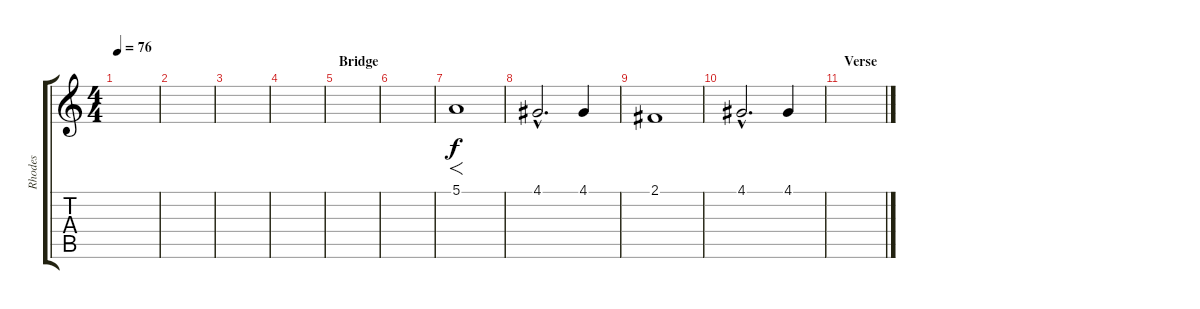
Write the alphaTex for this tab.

\track ("Rhodes" "Rhodes") {instrument electricpiano1}
\staff {score tabs}
\tuning (E4 B3 G3 D3 A2 E2) {hide}
\ts (4 4)
\tempo 76
\clef g2
\ks c
|
|
|
|
\section ("" "Bridge")
|
|
5.1.1{f dy f} |
4.1{hac}.2{d} 4.1.4 |
2.1.1 |
4.1{hac}.2{d} 4.1.4 |
\section ("" "Verse")
